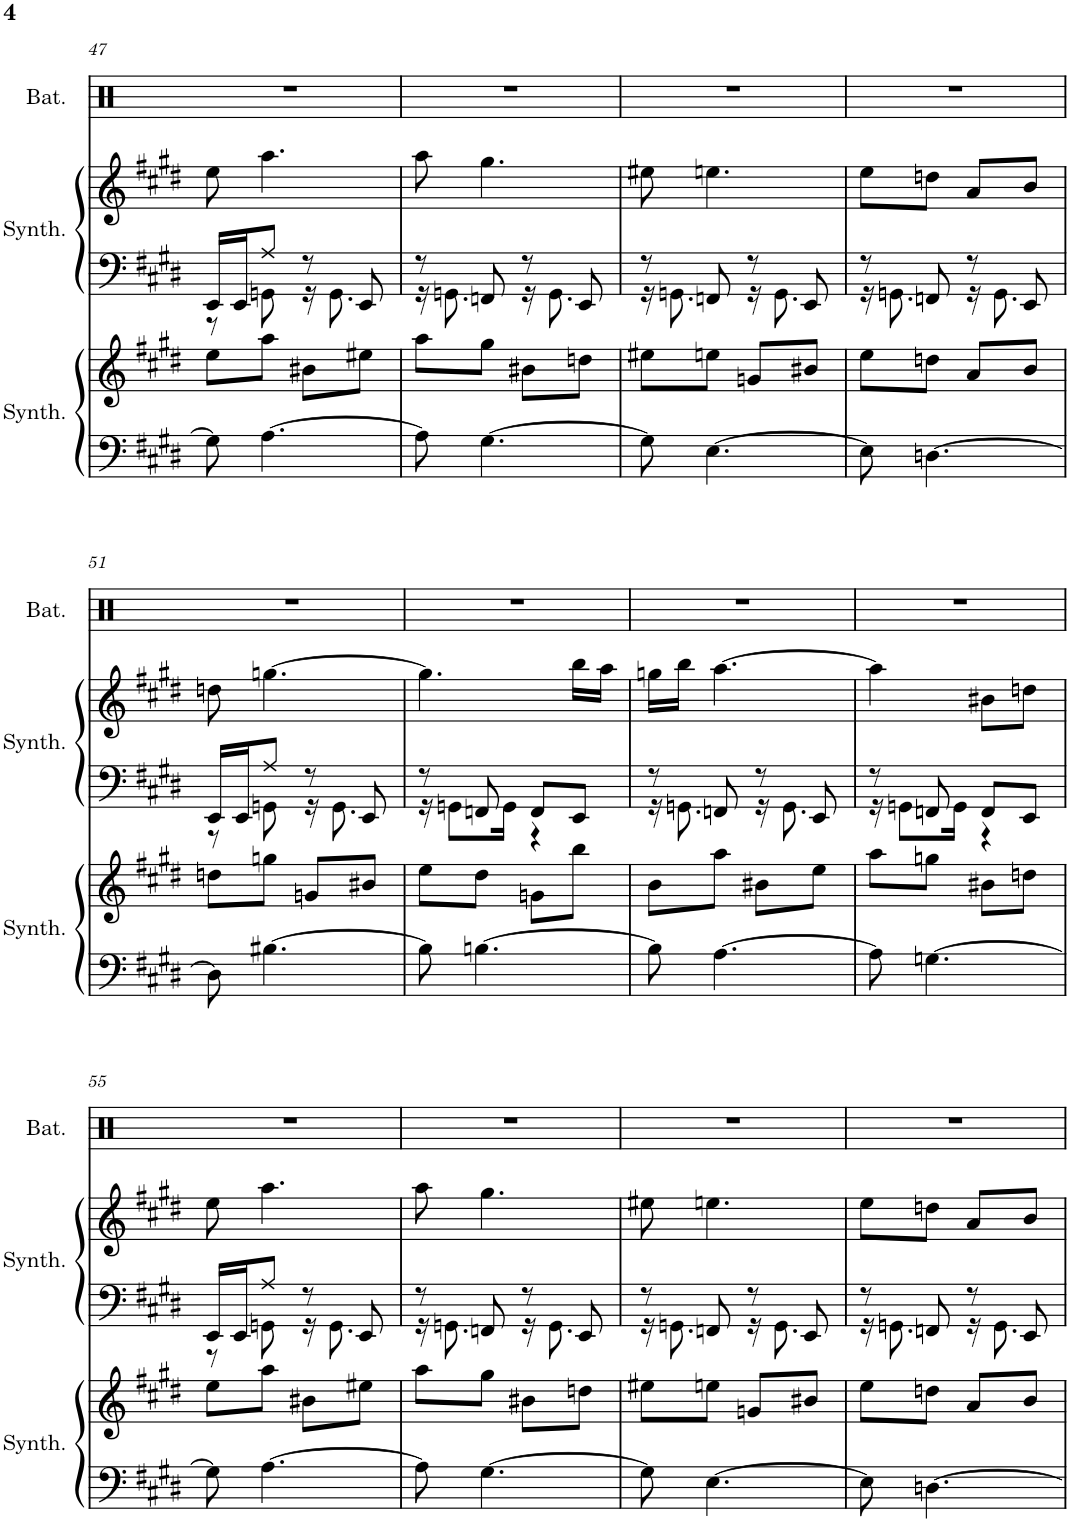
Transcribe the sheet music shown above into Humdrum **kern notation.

**kern	**kern	**kern	**kern	**kern
*part3	*part3	*part2	*part2	*part1
*staff5	*staff4	*staff3	*staff2	*staff1
*I"Synthétiseur de créneaux	*	*I"Synthétiseur de dents de scie	*	*I"Batterie
*I'Synth.	*	*I'Synth.	*	*I'Bat.
!!LO:PB:g=z
*clefF4	*clefG2	*clefF4	*clefG2	*clefX
*k[f#c#g#d#]	*k[f#c#g#d#]	*k[f#c#g#d#]	*k[f#c#g#d#]	*k[]
*M2/4	*M2/4	*M2/4	*M2/4	*M2/4
=47	=47	=47	=47	=47
*	*	*^	*	*
8G\]	8ee\L	16EE/LL	8r	8ee\	2r
.	.	16EE/J	.	.	.
[4.A\	8aa\J	8A/J	8GGn\	4.aa\	.
.	8b#X\L	8r	16r	.	.
.	.	.	8.GG\	.	.
.	8ee#X\J	8EE/	.	.	.
=48	=48	=48	=48	=48	=48
8A\]	8aa\L	8r	16r	8aa\	2r
.	.	.	8.GGn\	.	.
[4.G#\	8gg#\J	8FFn/	.	4.gg#\	.
.	8b#X\L	8r	16r	.	.
.	.	.	8.GG\	.	.
.	8ddn\J	8EE/	.	.	.
=49	=49	=49	=49	=49	=49
8G#\]	8ee#X\L	8r	16r	8ee#X\	2r
.	.	.	8.GGn\	.	.
[4.E\	8een\J	8FFn/	.	4.een\	.
.	8gn/L	8r	16r	.	.
.	.	.	8.GG\	.	.
.	8b#X/J	8EE/	.	.	.
=50	=50	=50	=50	=50	=50
8E\]	8ee\L	8r	16r	8ee\L	2r
.	.	.	8.GGn\	.	.
[4.Dn\	8ddn\J	8FFn/	.	8ddn\J	.
.	8a/L	8r	16r	8a/L	.
.	.	.	8.GG\	.	.
.	8b/J	8EE/	.	8b/J	.
!!LO:LB:g=z
=51	=51	=51	=51	=51	=51
8D\]	8ddn\L	16EE/LL	8r	8ddn\	2r
.	.	16EE/J	.	.	.
[4.B#X\	8ggn\J	8A/J	8GGn\	[4.ggn\	.
.	8gn/L	8r	16r	.	.
.	.	.	8.GG\	.	.
.	8b#X/J	8EE/	.	.	.
=52	=52	=52	=52	=52	=52
8B#\]	8ee\L	8r	16r	4.gg\]	2r
.	.	.	8GGn\L	.	.
[4.Bn\	8dd#\J	8FFn/	.	.	.
.	.	.	16GG\Jk	.	.
.	8gn\L	8FF/L	4r	.	.
.	8bb\J	8EE/J	.	16bb\LL	.
.	.	.	.	16aa\JJ	.
=53	=53	=53	=53	=53	=53
8B\]	8b\L	8r	16r	16ggn\LL	2r
.	.	.	8.GGn\	16bb\JJ	.
[4.A\	8aa\J	8FFn/	.	[4.aa\	.
.	8b#X\L	8r	16r	.	.
.	.	.	8.GG\	.	.
.	8ee\J	8EE/	.	.	.
=54	=54	=54	=54	=54	=54
8A\]	8aa\L	8r	16r	4aa\]	2r
.	.	.	8GGn\L	.	.
[4.Gn\	8ggn\J	8FFn/	.	.	.
.	.	.	16GG\Jk	.	.
.	8b#X\L	8FF/L	4r	8b#X\L	.
.	8ddn\J	8EE/J	.	8ddn\J	.
!!LO:LB:g=z
=55	=55	=55	=55	=55	=55
8G\]	8ee\L	16EE/LL	8r	8ee\	2r
.	.	16EE/J	.	.	.
[4.A\	8aa\J	8A/J	8GGn\	4.aa\	.
.	8b#X\L	8r	16r	.	.
.	.	.	8.GG\	.	.
.	8ee#X\J	8EE/	.	.	.
=56	=56	=56	=56	=56	=56
8A\]	8aa\L	8r	16r	8aa\	2r
.	.	.	8.GGn\	.	.
[4.G#\	8gg#\J	8FFn/	.	4.gg#\	.
.	8b#X\L	8r	16r	.	.
.	.	.	8.GG\	.	.
.	8ddn\J	8EE/	.	.	.
=57	=57	=57	=57	=57	=57
8G#\]	8ee#X\L	8r	16r	8ee#X\	2r
.	.	.	8.GGn\	.	.
[4.E\	8een\J	8FFn/	.	4.een\	.
.	8gn/L	8r	16r	.	.
.	.	.	8.GG\	.	.
.	8b#X/J	8EE/	.	.	.
=58	=58	=58	=58	=58	=58
8E\]	8ee\L	8r	16r	8ee\L	2r
.	.	.	8.GGn\	.	.
[4.Dn\	8ddn\J	8FFn/	.	8ddn\J	.
.	8a/L	8r	16r	8a/L	.
.	.	.	8.GG\	.	.
.	8b/J	8EE/	.	8b/J	.
*	*	*v	*v	*	*
=	=	=	=	=
*-	*-	*-	*-	*-
